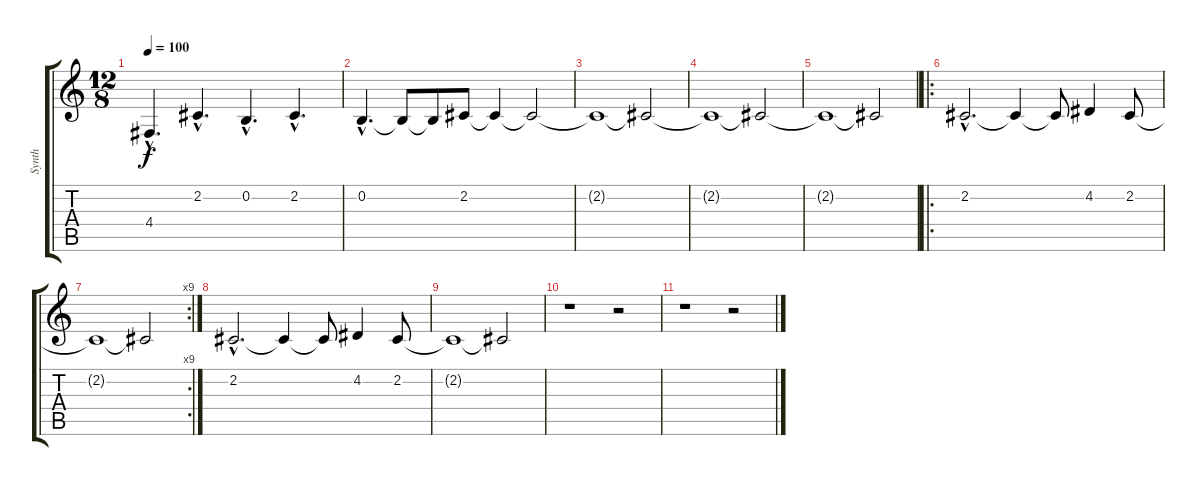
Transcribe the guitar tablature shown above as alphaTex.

\track ("Synth" "Synth") {instrument altosax}
\staff {score tabs}
\tuning (E4 B3 G3 D3 A2 E2) {hide}
\ts (12 8)
\tempo 100
\clef g2
\ks c
4.4{hac}.4{d dy f} 2.2{hac}.4{d} 0.2{hac}.4{d} 2.2{hac}.4{d} |
0.2{hac}.4{d} 0.2{t}.8 0.2{t}.8 2.2.8 2.2{t}.4 2.2{t}.2 |
2.2{t}.1 2.2{t}.2 |
2.2{t}.1 2.2{t}.2 |
2.2{t}.1 2.2{t}.2 |
\ro
2.2{hac}.2{d} 2.2{t}.4 2.2{t}.8 4.2.4 2.2.8 |
\rc 9
2.2{t}.1 2.2{t}.2 |
2.2{hac}.2{d} 2.2{t}.4 2.2{t}.8 4.2.4 2.2.8 |
2.2{t}.1 2.2{t}.2 |
r.1 r.2 |
r.1 r.2
